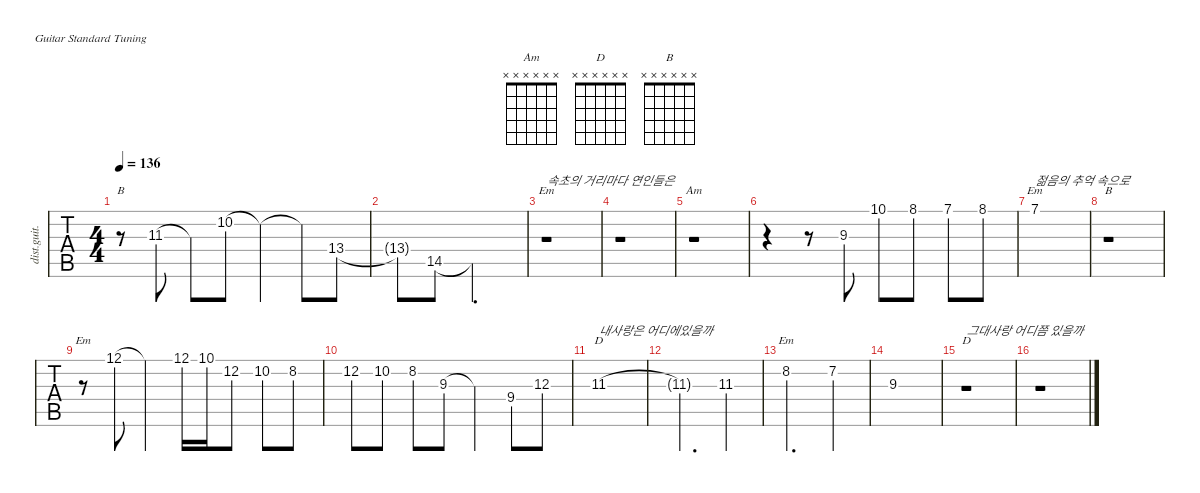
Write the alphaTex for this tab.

\defaultSystemsLayout 4
\hideDynamics
\bracketExtendMode nobrackets
\track ("Distortion Guitar" "dist.guit.") {instrument distortionguitar}
\staff {tabs}
\tuning (E4 B3 G3 D3 A2 E2)
\chord ("Em" x x x x x x)
\chord ("Am" x x x x x x)
\chord ("Em" 7 x x x x x) {firstfret 7 showdiagram false showfingering false}
\chord ("D" x x 11 x x x) {firstfret 11 showdiagram false showfingering false}
\chord ("Em" x 8 x x x x) {firstfret 8 showdiagram false showfingering false}
\chord ("D" x x x x x x)
\chord ("B" x x x x x x)
\ts (4 4)
\tempo 136
\clef g2
\ks c
r.8{ch "B" dy mf} 11.3{acc #}.8 11.3{t acc #}.8 10.2.8 10.2{t}.4 10.2{t}.8 13.4{acc #}.8 |
13.4{t acc #}.8 14.5.8 14.5{t}.2{d} |
r.1{ch "Em" txt "속초의 거리마다 연인들은"} |
r.1 |
r.1{ch "Am"} |
r.4 r.8 9.3.8 10.1.8 8.1.8 7.1.8 8.1.8 |
7.1.1{ch "Em" txt "젊음의 추억 속으로"} |
r.1{ch "B"} |
r.8{ch "Em"} 12.1.8 12.1{t}.4 12.1.16 10.1.16 12.2.8 10.2.8 8.2.8 |
12.2.8 10.2.8 8.2.8 9.3.8 9.3{t}.4 9.4.8 12.3.8 |
11.3{acc #}.1{ch "D" txt "내사랑은 어디에있을까"} |
11.3{t acc #}.2{d} 11.3{acc #}.4 |
8.2.2{d ch "Em"} 7.2{acc #}.4 |
9.3.1 |
r.1{ch "D" txt "그대사랑 어디쯤 있을까"} |
r.1
